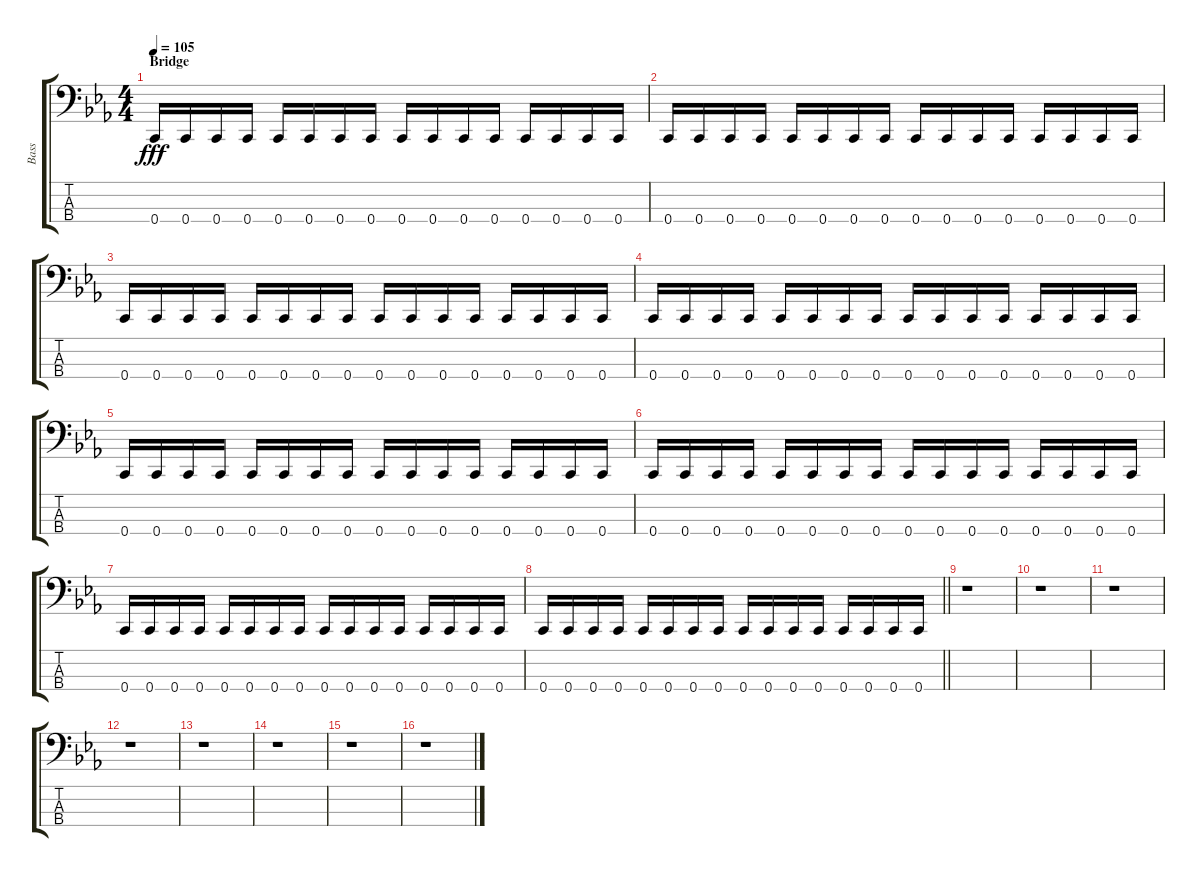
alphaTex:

\track ("Bass" "Bass") {instrument electricbassfinger}
\staff {score tabs}
\tuning (F2 C2 G1 C1) {hide}
\ts (4 4)
\section ("" "Bridge")
\tempo 105
\clef f4
\ks eb
0.4.16{dy fff} 0.4.16 0.4.16 0.4.16 0.4.16 0.4.16 0.4.16 0.4.16 0.4.16 0.4.16 0.4.16 0.4.16 0.4.16 0.4.16 0.4.16 0.4.16 |
0.4.16 0.4.16 0.4.16 0.4.16 0.4.16 0.4.16 0.4.16 0.4.16 0.4.16 0.4.16 0.4.16 0.4.16 0.4.16 0.4.16 0.4.16 0.4.16 |
0.4.16 0.4.16 0.4.16 0.4.16 0.4.16 0.4.16 0.4.16 0.4.16 0.4.16 0.4.16 0.4.16 0.4.16 0.4.16 0.4.16 0.4.16 0.4.16 |
0.4.16 0.4.16 0.4.16 0.4.16 0.4.16 0.4.16 0.4.16 0.4.16 0.4.16 0.4.16 0.4.16 0.4.16 0.4.16 0.4.16 0.4.16 0.4.16 |
0.4.16 0.4.16 0.4.16 0.4.16 0.4.16 0.4.16 0.4.16 0.4.16 0.4.16 0.4.16 0.4.16 0.4.16 0.4.16 0.4.16 0.4.16 0.4.16 |
0.4.16 0.4.16 0.4.16 0.4.16 0.4.16 0.4.16 0.4.16 0.4.16 0.4.16 0.4.16 0.4.16 0.4.16 0.4.16 0.4.16 0.4.16 0.4.16 |
0.4.16 0.4.16 0.4.16 0.4.16 0.4.16 0.4.16 0.4.16 0.4.16 0.4.16 0.4.16 0.4.16 0.4.16 0.4.16 0.4.16 0.4.16 0.4.16 |
\barLineRight lightlight
0.4.16 0.4.16 0.4.16 0.4.16 0.4.16 0.4.16 0.4.16 0.4.16 0.4.16 0.4.16 0.4.16 0.4.16 0.4.16 0.4.16 0.4.16 0.4.16 |
r.1 |
r.1 |
r.1 |
r.1 |
r.1 |
r.1 |
r.1 |
r.1
